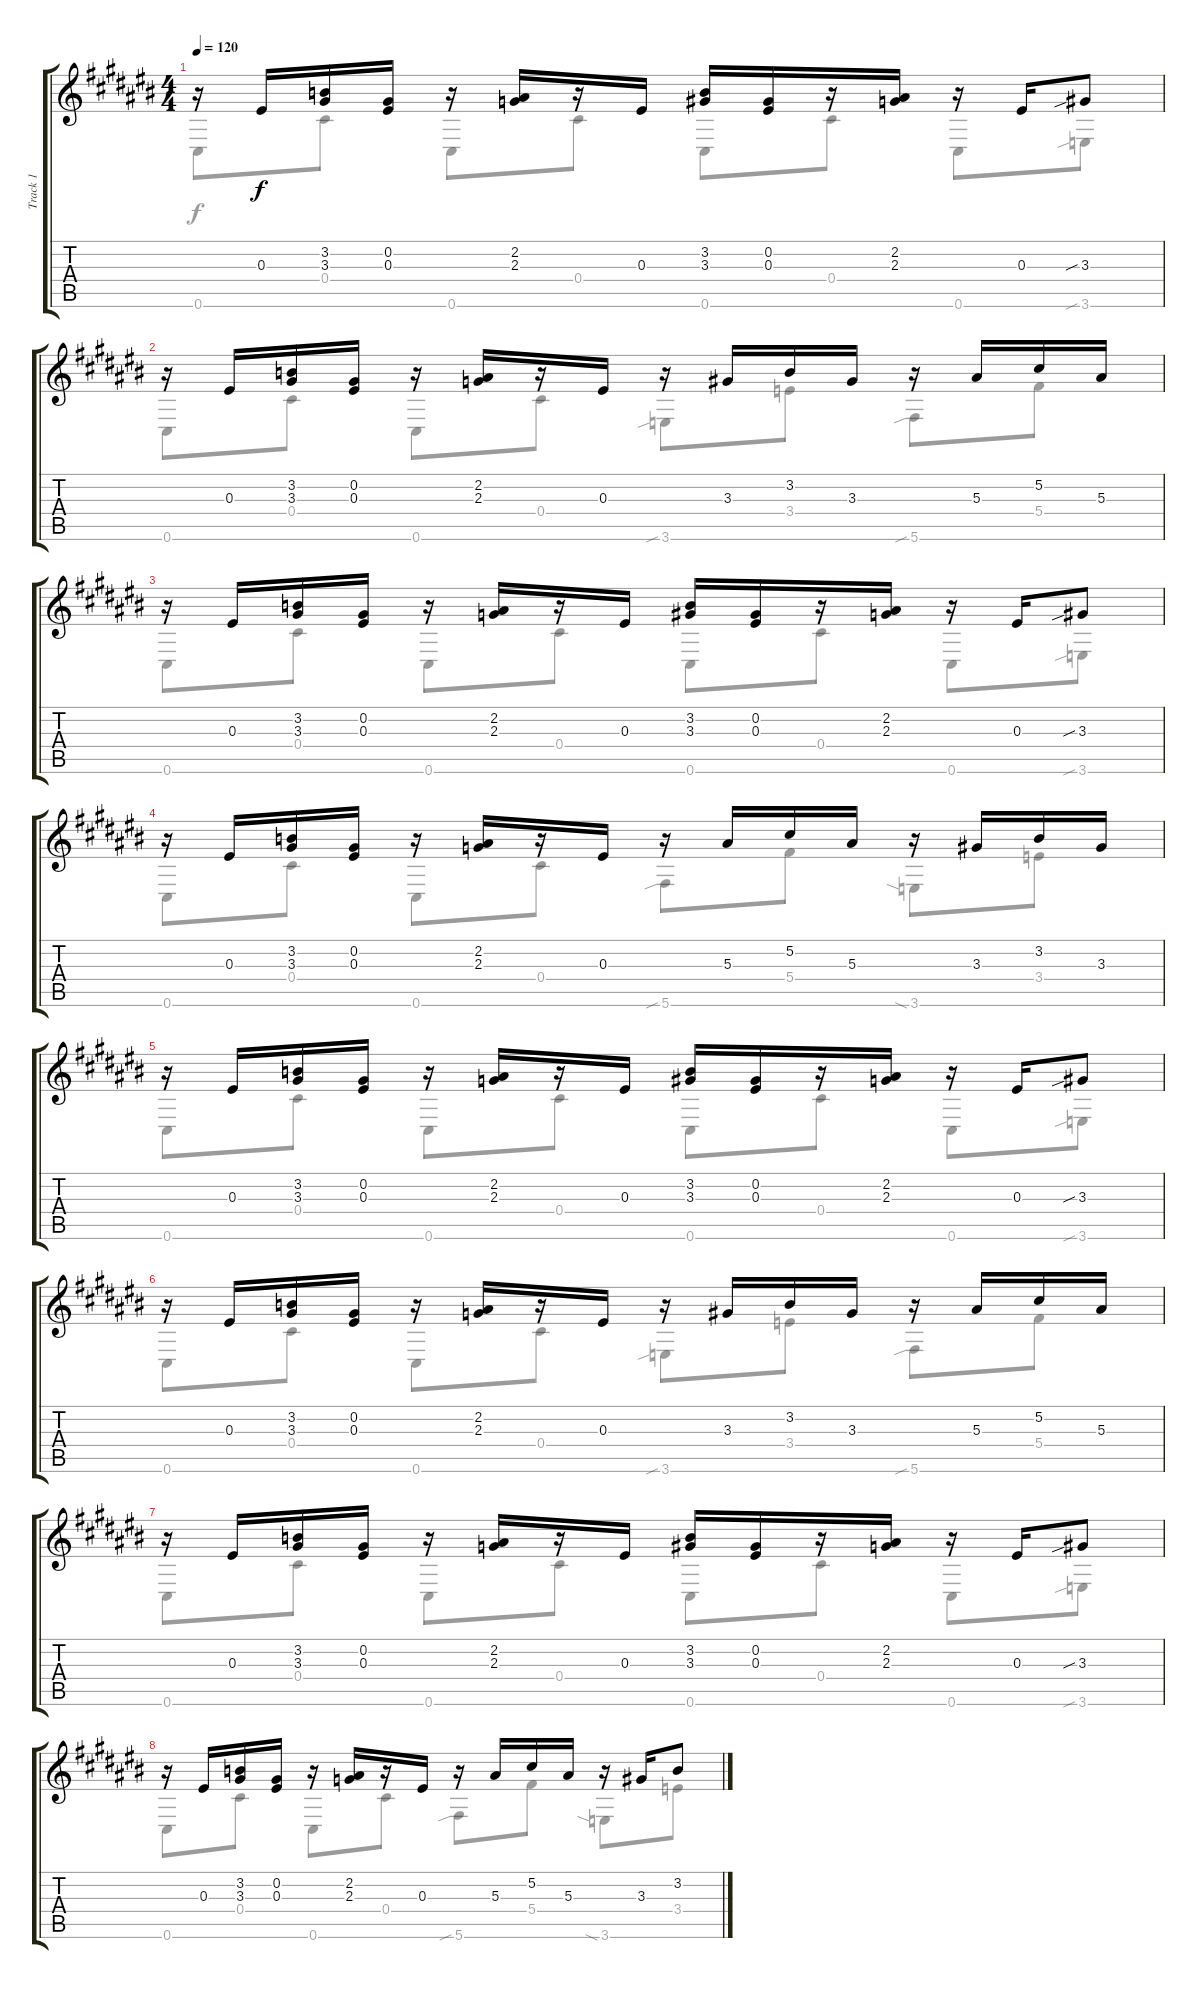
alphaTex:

\track ("Track 1" "Track 1") {instrument acousticguitarsteel}
\staff {score tabs}
\tuning (Db4 Ab3 F3 Db3 Ab2 Db2) {hide}
\voice
\ts (4 4)
\tempo 120
\clef g2
\ks c#
r.16{dy f} 0.3.16 (3.2 3.3).16 (0.2 0.3).16 r.16 (2.2 2.3).16 r.16 0.3.16 (3.2 3.3).16 (0.2 0.3).16 r.16 (2.2 2.3).16 r.16 0.3.16 3.3{sib}.8 |
r.16 0.3.16 (3.2 3.3).16 (0.2 0.3).16 r.16 (2.2 2.3).16 r.16 0.3.16 r.16 3.3.16 3.2.16 3.3.16 r.16 5.3.16 5.2.16 5.3.16 |
r.16 0.3.16 (3.2 3.3).16 (0.2 0.3).16 r.16 (2.2 2.3).16 r.16 0.3.16 (3.2 3.3).16 (0.2 0.3).16 r.16 (2.2 2.3).16 r.16 0.3.16 3.3{sib}.8 |
r.16 0.3.16 (3.2 3.3).16 (0.2 0.3).16 r.16 (2.2 2.3).16 r.16 0.3.16 r.16 5.3.16 5.2.16 5.3.16 r.16 3.3.16 3.2.16 3.3.16 |
r.16 0.3.16 (3.2 3.3).16 (0.2 0.3).16 r.16 (2.2 2.3).16 r.16 0.3.16 (3.2 3.3).16 (0.2 0.3).16 r.16 (2.2 2.3).16 r.16 0.3.16 3.3{sib}.8 |
r.16 0.3.16 (3.2 3.3).16 (0.2 0.3).16 r.16 (2.2 2.3).16 r.16 0.3.16 r.16 3.3.16 3.2.16 3.3.16 r.16 5.3.16 5.2.16 5.3.16 |
r.16 0.3.16 (3.2 3.3).16 (0.2 0.3).16 r.16 (2.2 2.3).16 r.16 0.3.16 (3.2 3.3).16 (0.2 0.3).16 r.16 (2.2 2.3).16 r.16 0.3.16 3.3{sib}.8 |
r.16 0.3.16 (3.2 3.3).16 (0.2 0.3).16 r.16 (2.2 2.3).16 r.16 0.3.16 r.16 5.3.16 5.2.16 5.3.16 r.16 3.3.16 3.2.8
\voice
\clef g2
\ottava regular
\simile none
\ks c#
0.6.8{dy f} 0.4.8 0.6.8 0.4.8 0.6.8 0.4.8 0.6.8 3.6{sib}.8 |
0.6.8 0.4.8 0.6.8 0.4.8 3.6{sib}.8 3.4.8 5.6{sib}.8 5.4.8 |
0.6.8 0.4.8 0.6.8 0.4.8 0.6.8 0.4.8 0.6.8 3.6{sib}.8 |
0.6.8 0.4.8 0.6.8 0.4.8 5.6{sib}.8 5.4.8 3.6{sia}.8 3.4.8 |
0.6.8 0.4.8 0.6.8 0.4.8 0.6.8 0.4.8 0.6.8 3.6{sib}.8 |
0.6.8 0.4.8 0.6.8 0.4.8 3.6{sib}.8 3.4.8 5.6{sib}.8 5.4.8 |
0.6.8 0.4.8 0.6.8 0.4.8 0.6.8 0.4.8 0.6.8 3.6{sib}.8 |
0.6.8 0.4.8 0.6.8 0.4.8 5.6{sib}.8 5.4.8 3.6{sia}.8 3.4.8
